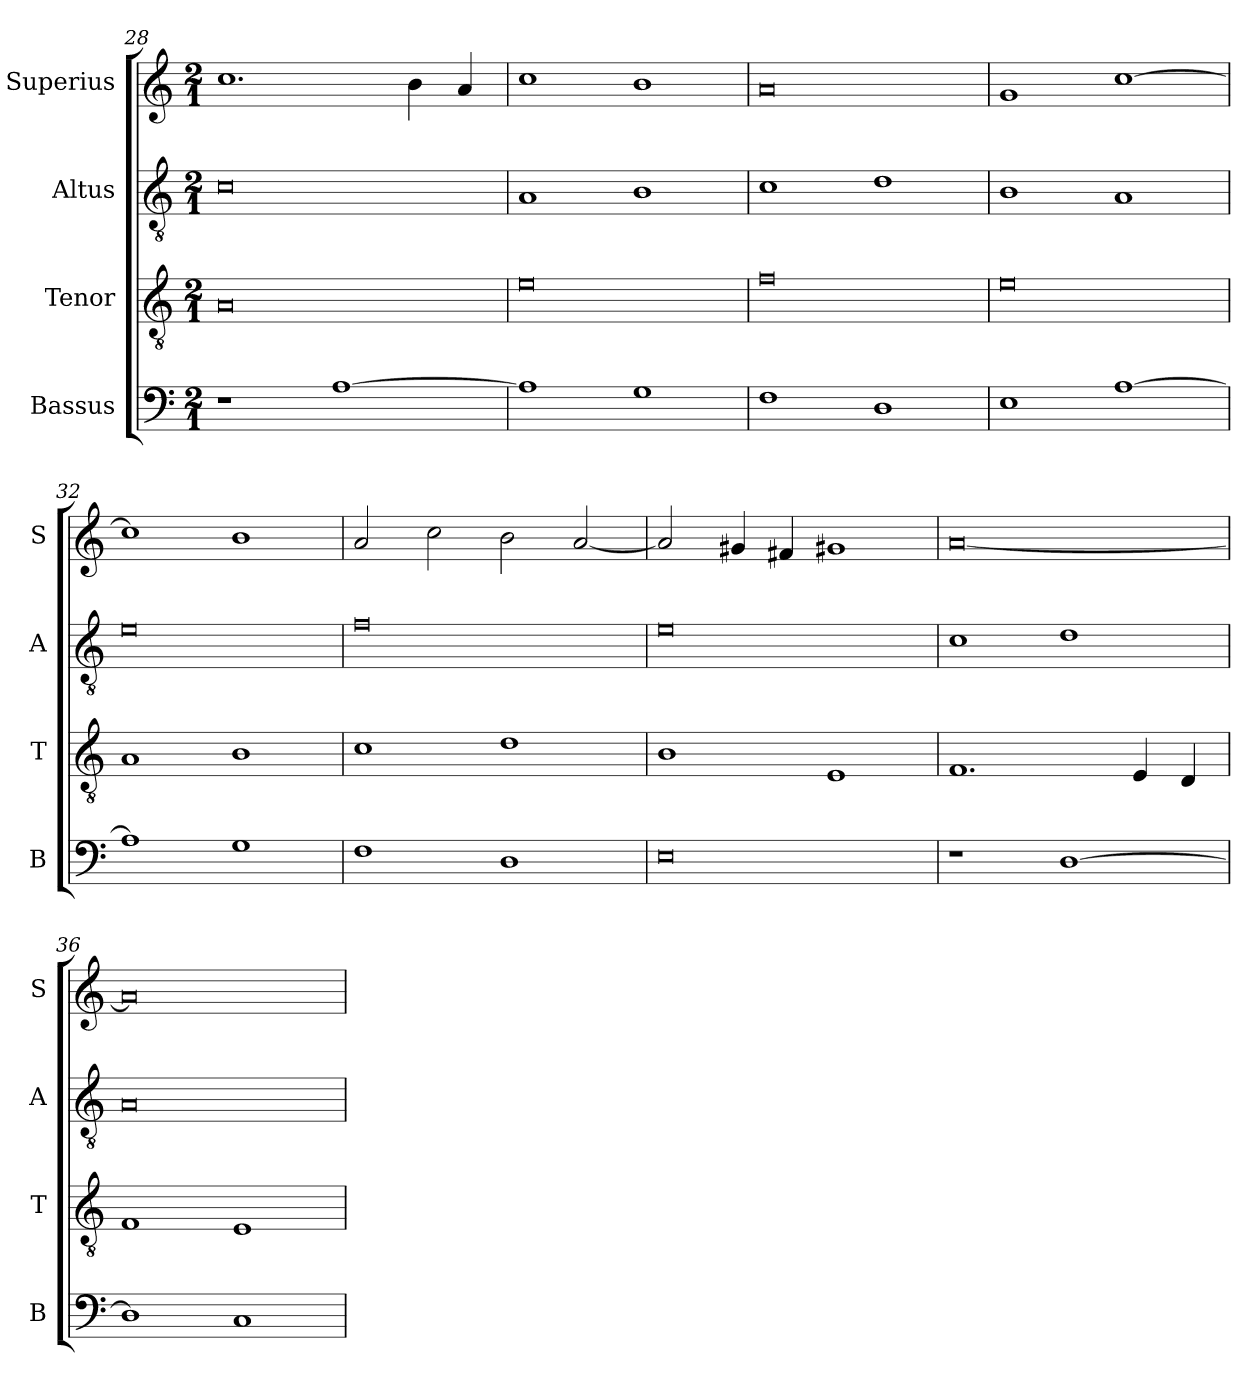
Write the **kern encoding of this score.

**kern	**kern	**kern	**kern
*part4	*part3	*part2	*part1
*staff4	*staff3	*staff2	*staff1
*I"Bassus	*I"Tenor	*I"Altus	*I"Superius
*I'B	*I'T	*I'A	*I'S
*clefF4	*clefGv2	*clefGv2	*clefG2
*k[]	*k[]	*k[]	*k[]
*M2/1	*M2/1	*M2/1	*M2/1
=28	=28	=28	=28
1r	0A	0c	1.cc
[1A	.	.	.
.	.	.	4b\
.	.	.	4a/
=29	=29	=29	=29
1A]	0e	1A	1cc
1G	.	1B	1b
=30	=30	=30	=30
1F	0f	1c	0a
1D	.	1d	.
=31	=31	=31	=31
1E	0e	1B	1g
[1A	.	1A	[1cc
=32	=32	=32	=32
1A]	1A	0e	1cc]
1G	1B	.	1b
=33	=33	=33	=33
1F	1c	0f	2a/
.	.	.	2cc\
1D	1d	.	2b\
.	.	.	[2a/
=34	=34	=34	=34
0E	1B	0e	2a/]
.	.	.	4g#X/
.	.	.	4f#X/
.	1E	.	1g#X
=35	=35	=35	=35
1r	1.F	1c	[0a
[1D	.	1d	.
.	4E/	.	.
.	4D/	.	.
=36	=36	=36	=36
1D]	1F	0A	0a]
1C	1E	.	.
=	=	=	=
*-	*-	*-	*-
